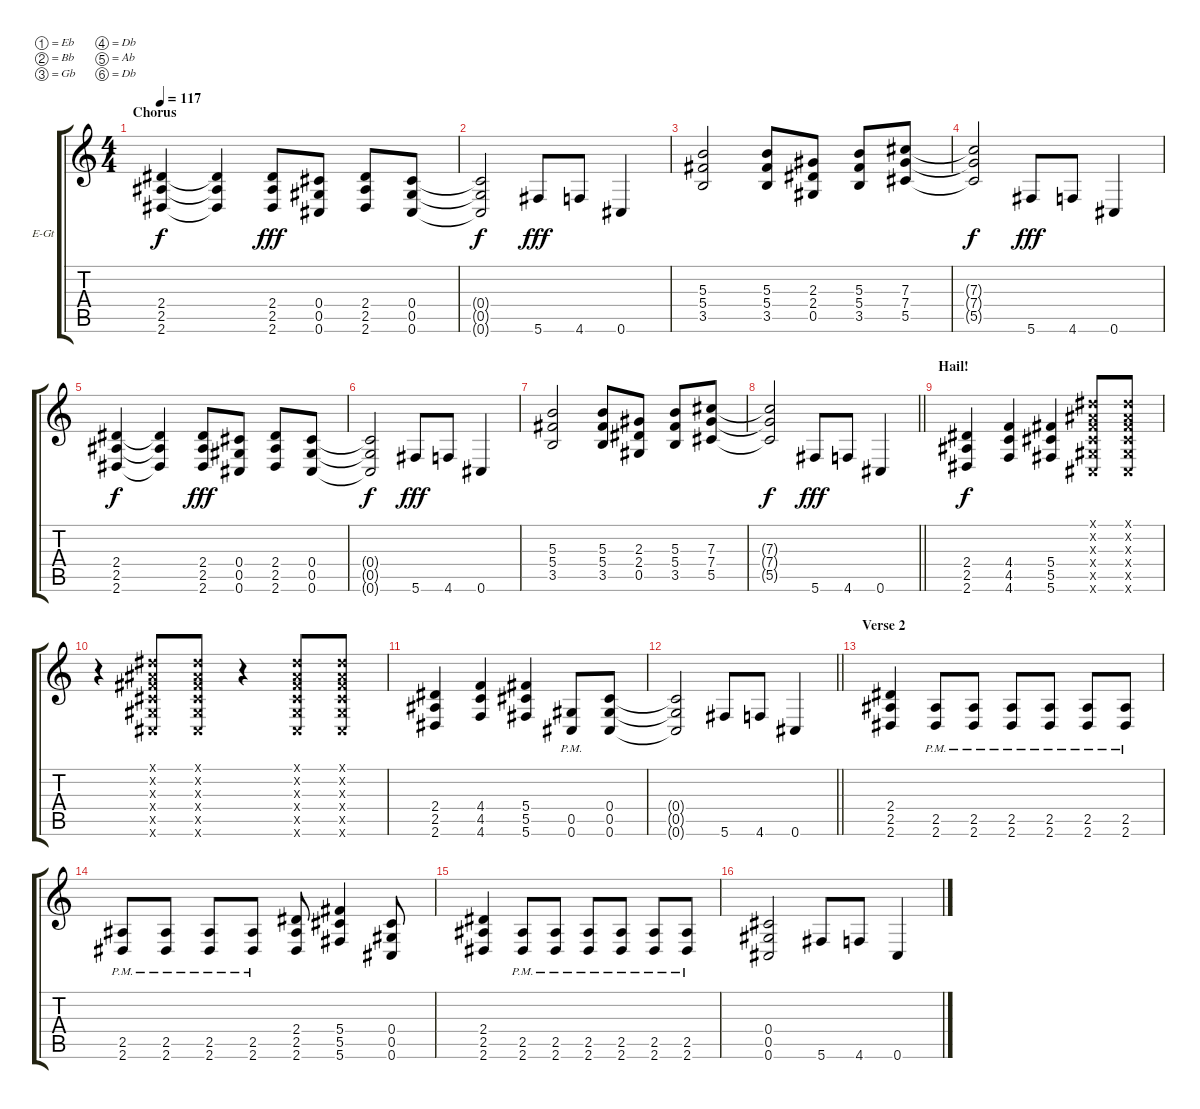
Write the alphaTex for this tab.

\bracketExtendMode groupsimilarinstruments
\firstSystemTrackNameOrientation horizontal
\otherSystemsTrackNameOrientation horizontal
\track ("Rhythm" "E-Gt") {instrument distortionguitar}
\staff {score tabs}
\tuning (Eb4 Bb3 Gb3 Db3 Ab2 Db2)
\ts (4 4)
\section ("" "Chorus")
\tempo 117
\clef g2
\ks c
(2.4 2.5 2.6).4{dy f} (2.4{t} 2.5{t} 2.6{t}).4 (2.4 2.5 2.6).8{dy fff} (0.4 0.5 0.6).8 (2.4 2.5 2.6).8 (0.4 0.5 0.6).8 |
(0.4{t} 0.5{t} 0.6{t}).2{dy f} 5.6.8{dy fff} 4.6.8 0.6.4 |
(5.3 5.4 3.5).2 (5.3 5.4 3.5).8 (2.3 2.4 0.5).8 (5.3 5.4 3.5).8 (7.3 7.4 5.5).8 |
(7.3{t} 7.4{t} 5.5{t}).2{dy f} 5.6.8{dy fff} 4.6.8 0.6.4 |
(2.4 2.5 2.6).4{dy f} (2.4{t} 2.5{t} 2.6{t}).4 (2.4 2.5 2.6).8{dy fff} (0.4 0.5 0.6).8 (2.4 2.5 2.6).8 (0.4 0.5 0.6).8 |
(0.4{t} 0.5{t} 0.6{t}).2{dy f} 5.6.8{dy fff} 4.6.8 0.6.4 |
(5.3 5.4 3.5).2 (5.3 5.4 3.5).8 (2.3 2.4 0.5).8 (5.3 5.4 3.5).8 (7.3 7.4 5.5).8 |
\barLineRight lightlight
(7.3{t} 7.4{t} 5.5{t}).2{dy f} 5.6.8{dy fff} 4.6.8 0.6.4 |
\section ("" "Hail!")
(2.4 2.5 2.6).4{dy f} (4.4 4.5 4.6).4 (5.4 5.5 5.6).4 (0.1{x} 0.2{x} 0.3{x} 0.4{x} 0.5{x} 0.6{x}).8 (0.1{x} 0.2{x} 0.3{x} 0.4{x} 0.5{x} 0.6{x}).8 |
r.4 (0.1{x} 0.2{x} 0.3{x} 0.4{x} 0.5{x} 0.6{x}).8 (0.1{x} 0.2{x} 0.3{x} 0.4{x} 0.5{x} 0.6{x}).8 r.4 (0.1{x} 0.2{x} 0.3{x} 0.4{x} 0.5{x} 0.6{x}).8 (0.1{x} 0.2{x} 0.3{x} 0.4{x} 0.5{x} 0.6{x}).8 |
(2.4 2.5 2.6).4 (4.4 4.5 4.6).4 (5.4 5.5 5.6).4 (0.5{pm} 0.6{pm}).8 (0.4 0.5 0.6).8 |
\barLineRight lightlight
(0.4{t} 0.5{t} 0.6{t}).2 5.6.8 4.6.8 0.6.4 |
\section ("" "Verse 2")
(2.4 2.5 2.6).4 (2.5{pm} 2.6{pm}).8 (2.5{pm} 2.6{pm}).8 (2.5{pm} 2.6{pm}).8 (2.5{pm} 2.6{pm}).8 (2.5{pm} 2.6{pm}).8 (2.5{pm} 2.6{pm}).8 |
(2.5{pm} 2.6{pm}).8 (2.5{pm} 2.6{pm}).8 (2.5{pm} 2.6{pm}).8 (2.5{pm} 2.6{pm}).8 (2.4 2.5 2.6).8 (5.4 5.5 5.6).4 (0.4 0.5 0.6).8 |
(2.4 2.5 2.6).4 (2.5{pm} 2.6{pm}).8 (2.5{pm} 2.6{pm}).8 (2.5{pm} 2.6{pm}).8 (2.5{pm} 2.6{pm}).8 (2.5{pm} 2.6{pm}).8 (2.5{pm} 2.6{pm}).8 |
(0.4 0.5 0.6).2 5.6.8 4.6.8 0.6.4
